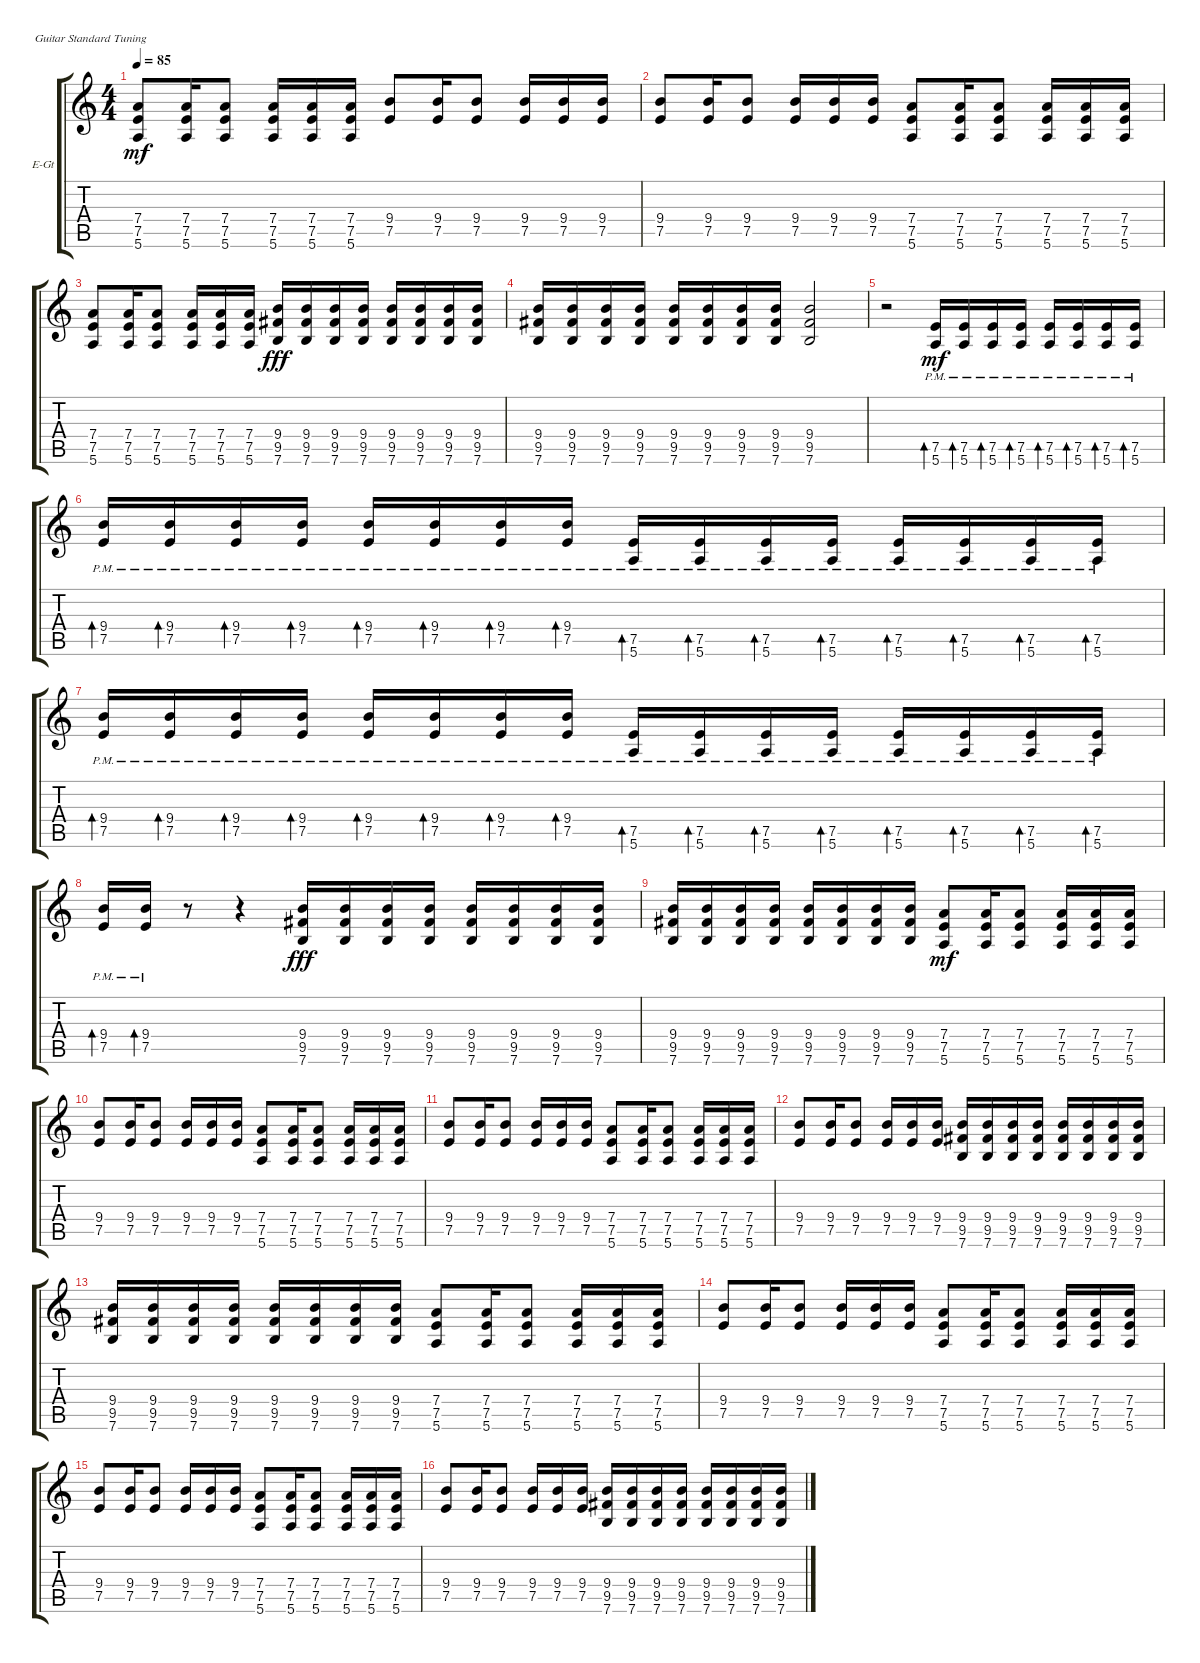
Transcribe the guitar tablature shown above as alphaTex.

\defaultSystemsLayout 4
\bracketExtendMode groupsimilarinstruments
\firstSystemTrackNameOrientation horizontal
\otherSystemsTrackNameOrientation horizontal
\track ("Electric Guitar" "E-Gt") {instrument distortionguitar}
\staff {score tabs}
\tuning (E4 B3 G3 D3 A2 E2)
\ts (4 4)
\tempo 85
\clef g2
\scale
0.333333
\ks c
(5.6 7.5 7.4).8{dy mf} (5.6 7.5 7.4).16 (5.6 7.5 7.4).8 (5.6 7.5 7.4).16 (5.6 7.5 7.4).16 (5.6 7.5 7.4).16 (7.5 9.4).8 (7.5 9.4).16 (7.5 9.4).8 (7.5 9.4).16 (7.5 9.4).16 (7.5 9.4).16 |
\scale
0.333333 (7.5 9.4).8 (7.5 9.4).16 (7.5 9.4).8 (7.5 9.4).16 (7.5 9.4).16 (7.5 9.4).16 (5.6 7.5 7.4).8 (5.6 7.5 7.4).16 (5.6 7.5 7.4).8 (5.6 7.5 7.4).16 (5.6 7.5 7.4).16 (5.6 7.5 7.4).16 |
\scale
0.333333 (5.6 7.5 7.4).8 (5.6 7.5 7.4).16 (5.6 7.5 7.4).8 (5.6 7.5 7.4).16 (5.6 7.5 7.4).16 (5.6 7.5 7.4).16 (7.6 9.5 9.4).16{dy fff} (7.6 9.5 9.4).16 (7.6 9.5 9.4).16 (7.6 9.5 9.4).16 (7.6 9.5 9.4).16 (7.6 9.5 9.4).16 (7.6 9.5 9.4).16 (7.6 9.5 9.4).16 |
\scale
0.333333 (7.6 9.5 9.4).16 (7.6 9.5 9.4).16 (7.6 9.5 9.4).16 (7.6 9.5 9.4).16 (7.6 9.5 9.4).16 (7.6 9.5 9.4).16 (7.6 9.5 9.4).16 (7.6 9.5 9.4).16 (7.6 9.5 9.4).2 |
\scale
0.333333 r.2 (5.6{pm} 7.5{pm}).16{bd 30 dy mf} (5.6{pm} 7.5{pm}).16{bd 30} (5.6{pm} 7.5{pm}).16{bd 30} (5.6{pm} 7.5{pm}).16{bd 30} (5.6{pm} 7.5{pm}).16{bd 30} (5.6{pm} 7.5{pm}).16{bd 30} (5.6{pm} 7.5{pm}).16{bd 30} (5.6{pm} 7.5{pm}).16{bd 30} |
\scale
0.333333 (7.5{pm} 9.4{pm}).16{bd 30} (7.5{pm} 9.4{pm}).16{bd 30} (7.5{pm} 9.4{pm}).16{bd 30} (7.5{pm} 9.4{pm}).16{bd 30} (7.5{pm} 9.4{pm}).16{bd 30} (7.5{pm} 9.4{pm}).16{bd 30} (7.5{pm} 9.4{pm}).16{bd 30} (7.5{pm} 9.4{pm}).16{bd 30} (5.6{pm} 7.5{pm}).16{bd 30} (5.6{pm} 7.5{pm}).16{bd 30} (5.6{pm} 7.5{pm}).16{bd 30} (5.6{pm} 7.5{pm}).16{bd 30} (5.6{pm} 7.5{pm}).16{bd 30} (5.6{pm} 7.5{pm}).16{bd 30} (5.6{pm} 7.5{pm}).16{bd 30} (5.6{pm} 7.5{pm}).16{bd 30} |
\scale
0.333333 (7.5{pm} 9.4{pm}).16{bd 30} (7.5{pm} 9.4{pm}).16{bd 30} (7.5{pm} 9.4{pm}).16{bd 30} (7.5{pm} 9.4{pm}).16{bd 30} (7.5{pm} 9.4{pm}).16{bd 30} (7.5{pm} 9.4{pm}).16{bd 30} (7.5{pm} 9.4{pm}).16{bd 30} (7.5{pm} 9.4{pm}).16{bd 30} (5.6{pm} 7.5{pm}).16{bd 30} (5.6{pm} 7.5{pm}).16{bd 30} (5.6{pm} 7.5{pm}).16{bd 30} (5.6{pm} 7.5{pm}).16{bd 30} (5.6{pm} 7.5{pm}).16{bd 30} (5.6{pm} 7.5{pm}).16{bd 30} (5.6{pm} 7.5{pm}).16{bd 30} (5.6{pm} 7.5{pm}).16{bd 30} |
\scale
0.333333 (7.5{pm} 9.4{pm}).16{bd 30} (7.5{pm} 9.4{pm}).16{bd 30} r.8 r.4 (7.6 9.5 9.4).16{dy fff} (7.6 9.5 9.4).16 (7.6 9.5 9.4).16 (7.6 9.5 9.4).16 (7.6 9.5 9.4).16 (7.6 9.5 9.4).16 (7.6 9.5 9.4).16 (7.6 9.5 9.4).16 |
\scale
0.333333 (7.6 9.5 9.4).16 (7.6 9.5 9.4).16 (7.6 9.5 9.4).16 (7.6 9.5 9.4).16 (7.6 9.5 9.4).16 (7.6 9.5 9.4).16 (7.6 9.5 9.4).16 (7.6 9.5 9.4).16 (5.6 7.5 7.4).8{dy mf} (5.6 7.5 7.4).16 (5.6 7.4 7.5).8 (5.6 7.5 7.4).16 (5.6 7.5 7.4).16 (5.6 7.5 7.4).16 |
\scale
0.333333 (7.5 9.4).8 (7.5 9.4).16 (7.5 9.4).8 (7.5 9.4).16 (7.5 9.4).16 (7.5 9.4).16 (5.6 7.5 7.4).8 (5.6 7.5 7.4).16 (5.6 7.4 7.5).8 (5.6 7.5 7.4).16 (5.6 7.5 7.4).16 (5.6 7.5 7.4).16 |
\scale
0.333333 (7.5 9.4).8 (7.5 9.4).16 (7.5 9.4).8 (7.5 9.4).16 (7.5 9.4).16 (7.5 9.4).16 (5.6 7.5 7.4).8 (5.6 7.5 7.4).16 (5.6 7.4 7.5).8 (5.6 7.5 7.4).16 (5.6 7.5 7.4).16 (5.6 7.5 7.4).16 |
\scale
0.333333 (7.5 9.4).8 (7.5 9.4).16 (7.5 9.4).8 (7.5 9.4).16 (7.5 9.4).16 (7.5 9.4).16 (7.6 9.5 9.4).16 (7.6 9.5 9.4).16 (7.6 9.5 9.4).16 (7.6 9.5 9.4).16 (7.6 9.5 9.4).16 (7.6 9.5 9.4).16 (7.6 9.5 9.4).16 (7.6 9.5 9.4).16 |
\scale
0.333333 (7.6 9.5 9.4).16 (7.6 9.5 9.4).16 (7.6 9.5 9.4).16 (7.6 9.5 9.4).16 (7.6 9.5 9.4).16 (7.6 9.5 9.4).16 (7.6 9.5 9.4).16 (7.6 9.5 9.4).16 (5.6 7.5 7.4).8 (5.6 7.5 7.4).16 (5.6 7.4 7.5).8 (5.6 7.5 7.4).16 (5.6 7.5 7.4).16 (5.6 7.5 7.4).16 |
\scale
0.333333 (7.5 9.4).8 (7.5 9.4).16 (7.5 9.4).8 (7.5 9.4).16 (7.5 9.4).16 (7.5 9.4).16 (5.6 7.5 7.4).8 (5.6 7.5 7.4).16 (5.6 7.4 7.5).8 (5.6 7.5 7.4).16 (5.6 7.5 7.4).16 (5.6 7.5 7.4).16 |
\scale
0.333333 (7.5 9.4).8 (7.5 9.4).16 (7.5 9.4).8 (7.5 9.4).16 (7.5 9.4).16 (7.5 9.4).16 (5.6 7.5 7.4).8 (5.6 7.5 7.4).16 (5.6 7.4 7.5).8 (5.6 7.5 7.4).16 (5.6 7.5 7.4).16 (5.6 7.5 7.4).16 |
\scale
0.333333 (7.5 9.4).8 (7.5 9.4).16 (7.5 9.4).8 (7.5 9.4).16 (7.5 9.4).16 (7.5 9.4).16 (7.6 9.5 9.4).16 (7.6 9.5 9.4).16 (7.6 9.5 9.4).16 (7.6 9.5 9.4).16 (7.6 9.5 9.4).16 (7.6 9.5 9.4).16 (7.6 9.5 9.4).16 (7.6 9.5 9.4).16
